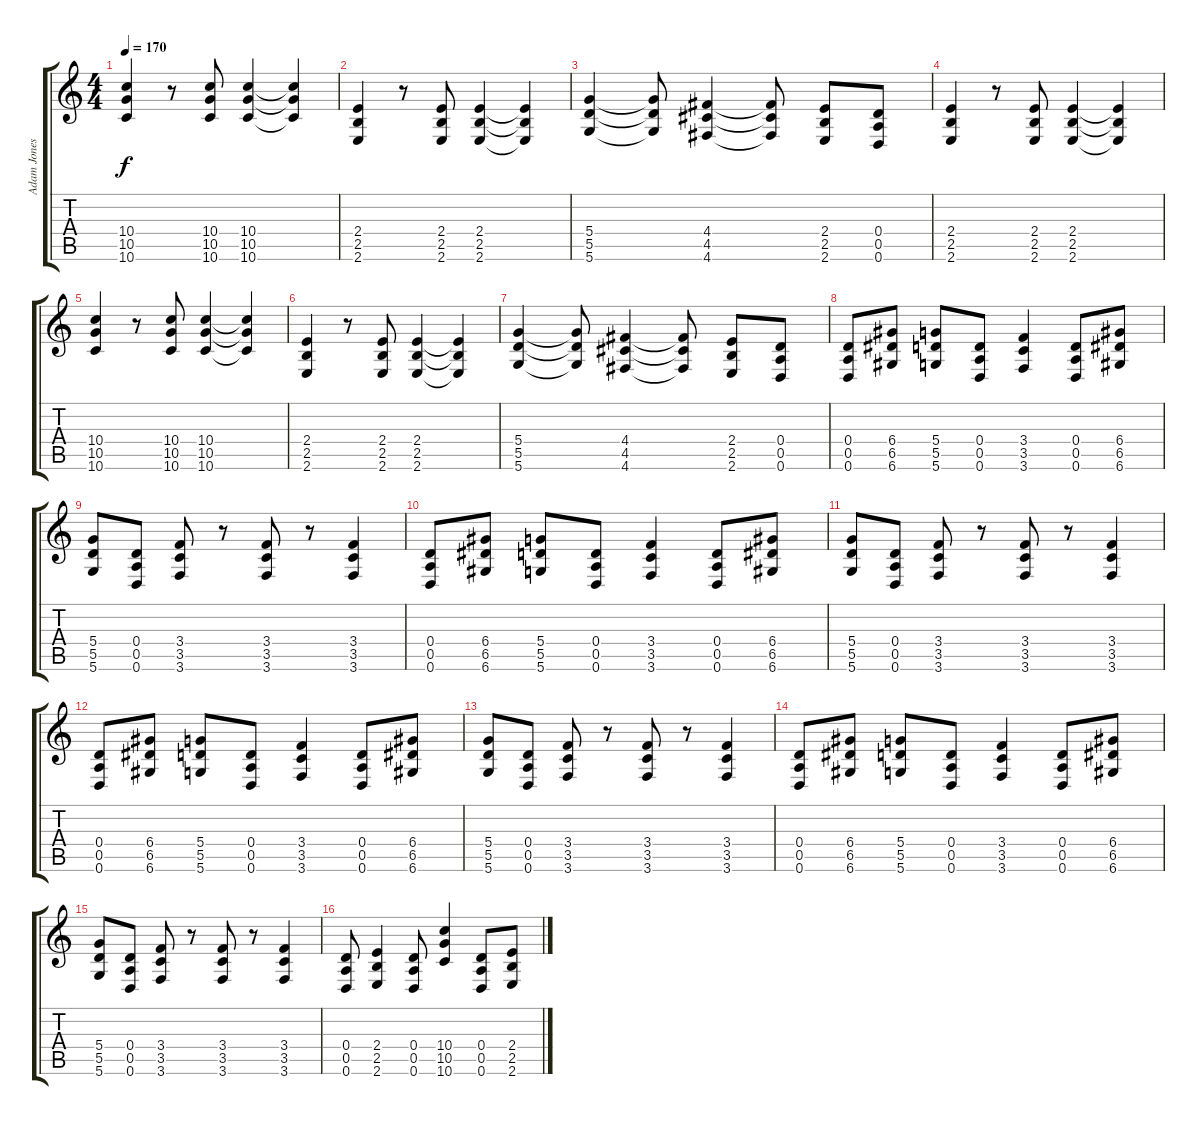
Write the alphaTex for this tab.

\track ("Adam Jones" "Adam Jones") {instrument distortionguitar}
\staff {score tabs}
\tuning (E4 B3 G3 D3 A2 D2) {hide}
\ts (4 4)
\tempo 170
\clef g2
\ks c
(10.4 10.5 10.6).4{dy f} r.8 (10.4 10.5 10.6).8 (10.4 10.5 10.6).4 (10.4{t} 10.5{t} 10.6{t}).4 |
(2.4 2.5 2.6).4 r.8 (2.4 2.5 2.6).8 (2.4 2.5 2.6).4 (2.4{t} 2.5{t} 2.6{t}).4 |
(5.4 5.5 5.6).4 (5.4{t} 5.5{t} 5.6{t}).8 (4.4 4.5 4.6).4 (4.4{t} 4.5{t} 4.6{t}).8 (2.4 2.5 2.6).8 (0.4 0.5 0.6).8 |
(2.4 2.5 2.6).4 r.8 (2.4 2.5 2.6).8 (2.4 2.5 2.6).4 (2.4{t} 2.5{t} 2.6{t}).4 |
(10.4 10.5 10.6).4 r.8 (10.4 10.5 10.6).8 (10.4 10.5 10.6).4 (10.4{t} 10.5{t} 10.6{t}).4 |
(2.4 2.5 2.6).4 r.8 (2.4 2.5 2.6).8 (2.4 2.5 2.6).4 (2.4{t} 2.5{t} 2.6{t}).4 |
(5.4 5.5 5.6).4 (5.4{t} 5.5{t} 5.6{t}).8 (4.4 4.5 4.6).4 (4.4{t} 4.5{t} 4.6{t}).8 (2.4 2.5 2.6).8 (0.4 0.5 0.6).8 |
(0.4 0.5 0.6).8 (6.4 6.5 6.6).8 (5.4 5.5 5.6).8 (0.4 0.5 0.6).8 (3.4 3.5 3.6).4 (0.4 0.5 0.6).8 (6.4 6.5 6.6).8 |
(5.4 5.5 5.6).8 (0.4 0.5 0.6).8 (3.4 3.5 3.6).8 r.8 (3.4 3.5 3.6).8 r.8 (3.4 3.5 3.6).4 |
(0.4 0.5 0.6).8 (6.4 6.5 6.6).8 (5.4 5.5 5.6).8 (0.4 0.5 0.6).8 (3.4 3.5 3.6).4 (0.4 0.5 0.6).8 (6.4 6.5 6.6).8 |
(5.4 5.5 5.6).8 (0.4 0.5 0.6).8 (3.4 3.5 3.6).8 r.8 (3.4 3.5 3.6).8 r.8 (3.4 3.5 3.6).4 |
(0.4 0.5 0.6).8 (6.4 6.5 6.6).8 (5.4 5.5 5.6).8 (0.4 0.5 0.6).8 (3.4 3.5 3.6).4 (0.4 0.5 0.6).8 (6.4 6.5 6.6).8 |
(5.4 5.5 5.6).8 (0.4 0.5 0.6).8 (3.4 3.5 3.6).8 r.8 (3.4 3.5 3.6).8 r.8 (3.4 3.5 3.6).4 |
(0.4 0.5 0.6).8 (6.4 6.5 6.6).8 (5.4 5.5 5.6).8 (0.4 0.5 0.6).8 (3.4 3.5 3.6).4 (0.4 0.5 0.6).8 (6.4 6.5 6.6).8 |
(5.4 5.5 5.6).8 (0.4 0.5 0.6).8 (3.4 3.5 3.6).8 r.8 (3.4 3.5 3.6).8 r.8 (3.4 3.5 3.6).4 |
(0.4 0.5 0.6).8 (2.4 2.5 2.6).4 (0.4 0.5 0.6).8 (10.4 10.5 10.6).4 (0.4 0.5 0.6).8 (2.4 2.5 2.6).8
